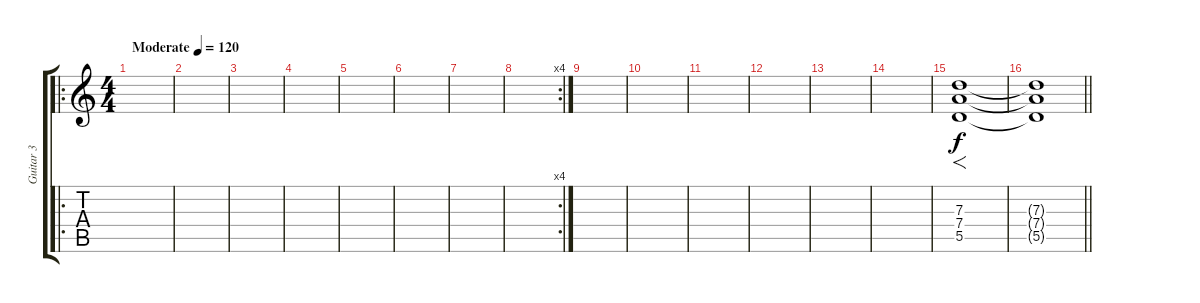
\track ("Guitar 3" "Guitar 3") {instrument overdrivenguitar}
\staff {score tabs}
\tuning (E4 B3 G3 D3 A2 E2) {hide}
\ro
\ts (4 4)
\tempo (120 "Moderate")
\clef g2
\ks c
|
|
|
|
|
|
|
\rc 4
|
|
|
|
|
|
|
(7.3 7.4 5.5).1{f} |
\barLineRight lightlight
(7.3{t} 7.4{t} 5.5{t}).1
